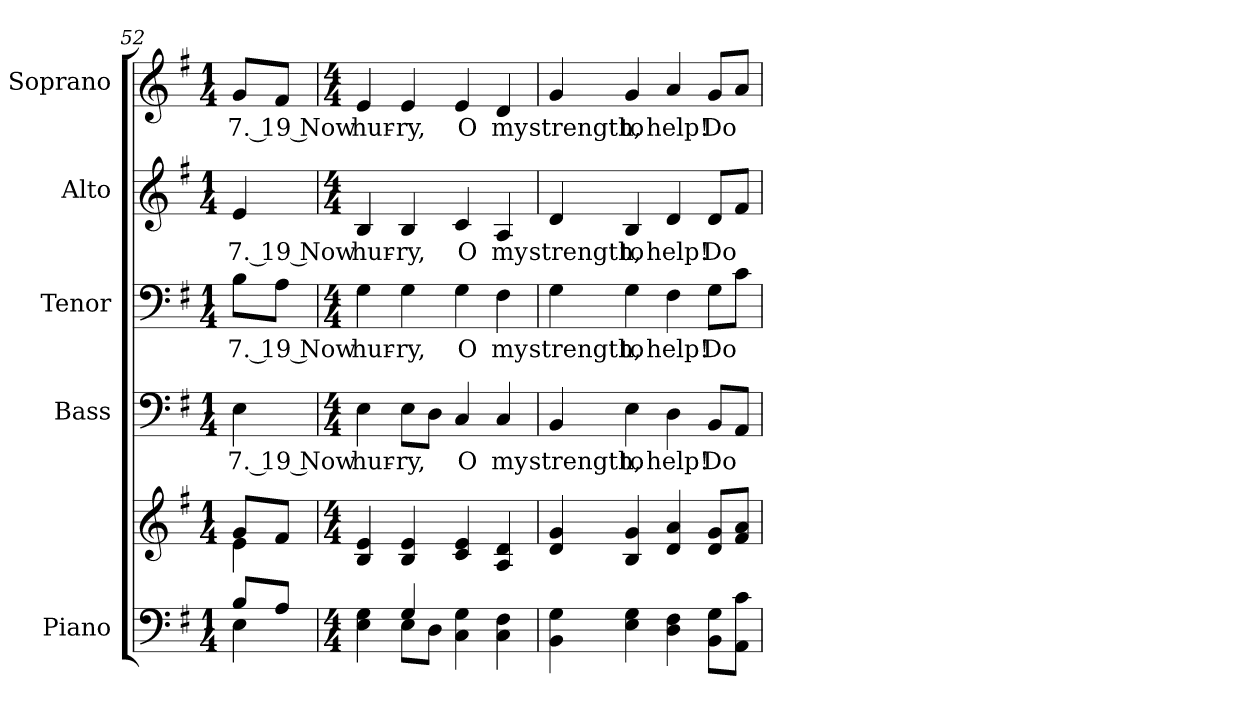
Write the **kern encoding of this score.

**kern	**kern	**kern	**text	**kern	**text	**kern	**text	**kern	**text
*part5	*part5	*part4	*part4	*part3	*part3	*part2	*part2	*part1	*part1
*staff6	*staff5	*staff4	*staff4	*staff3	*staff3	*staff2	*staff2	*staff1	*staff1
*I"Piano	*	*I"Bass	*	*I"Tenor	*	*I"Alto	*	*I"Soprano	*
*I'Pno.	*	*I'B.	*	*I'T.	*	*I'A.	*	*I'S.	*
!!LO:PB:g=z
*clefF4	*clefG2	*clefF4	*	*clefF4	*	*clefG2	*	*clefG2	*
*k[f#]	*k[f#]	*k[f#]	*	*k[f#]	*	*k[f#]	*	*k[f#]	*
*G:	*G:	*G:	*	*G:	*	*G:	*	*G:	*
*M1/4	*M1/4	*M1/4	*	*M1/4	*	*M1/4	*	*M1/4	*
=52	=52	=52	=52	=52	=52	=52	=52	=52	=52
*^	*^	*	*	*	*	*	*	*	*
!	!	!	!	!	!LO:LY:b:color=#000000	!	!	!	!	!	!
!	!	!	!	!	!	!	!LO:LY:b:color=#000000	!	!	!	!
!	!	!	!	!	!	!	!	!	!LO:LY:b:color=#000000	!	!
!	!	!	!	!	!	!	!	!	!	!	!LO:LY:b:color=#000000
8Bi/L	4Ei\	8gi/L	4ei\	4Ei\	7. 19 Now	8Bi\L	7. 19 Now	4ei/	7. 19 Now	8gi/L	7. 19 Now
8Ai/J	.	8f#i/J	.	.	.	8Ai\J	.	.	.	8f#i/J	.
*	*	*v	*v	*	*	*	*	*	*	*	*
=53	=53	=53	=53	=53	=53	=53	=53	=53	=53	=53
*M4/4	*	*M4/4	*M4/4	*	*M4/4	*	*M4/4	*	*M4/4	*
!	!	!	!	!LO:LY:b:color=#000000	!	!	!	!	!	!
!	!	!	!	!	!	!LO:LY:b:color=#000000	!	!	!	!
!	!	!	!	!	!	!	!	!LO:LY:b:color=#000000	!	!
!	!	!	!	!	!	!	!	!	!	!LO:LY:b:color=#000000
4Ei\ 4Gi	4ryy	4Bi/ 4ei	4Ei\	hur-	4Gi\	hur-	4Bi/	hur-	4ei/	hur-
!	!	!	!	!LO:LY:b:color=#000000	!	!	!	!	!	!
!	!	!	!	!	!	!LO:LY:b:color=#000000	!	!	!	!
!	!	!	!	!	!	!	!	!LO:LY:b:color=#000000	!	!
!	!	!	!	!	!	!	!	!	!	!LO:LY:b:color=#000000
4Gi/	8Ei\L	4Bi/ 4ei	8Ei\L	-ry,	4Gi\	-ry,	4Bi/	-ry,	4ei/	-ry,
.	8Di\J	.	8Di\J	.	.	.	.	.	.	.
!	!	!	!	!LO:LY:b:color=#000000	!	!	!	!	!	!
!	!	!	!	!	!	!LO:LY:b:color=#000000	!	!	!	!
!	!	!	!	!	!	!	!	!LO:LY:b:color=#000000	!	!
!	!	!	!	!	!	!	!	!	!	!LO:LY:b:color=#000000
4Ci\ 4Gi	2ryy	4ci/ 4ei	4Ci/	O	4Gi\	O	4ci/	O	4ei/	O
!	!	!	!	!LO:LY:b:color=#000000	!	!	!	!	!	!
!	!	!	!	!	!	!LO:LY:b:color=#000000	!	!	!	!
!	!	!	!	!	!	!	!	!LO:LY:b:color=#000000	!	!
!	!	!	!	!	!	!	!	!	!	!LO:LY:b:color=#000000
4Ci\ 4F#i	.	4Ai/ 4di	4Ci/	my	4F#i\	my	4Ai/	my	4di/	my
*v	*v	*	*	*	*	*	*	*	*	*
=54	=54	=54	=54	=54	=54	=54	=54	=54	=54
!	!	!	!LO:LY:b:color=#000000	!	!	!	!	!	!
!	!	!	!	!	!LO:LY:b:color=#000000	!	!	!	!
!	!	!	!	!	!	!	!LO:LY:b:color=#000000	!	!
!	!	!	!	!	!	!	!	!	!LO:LY:b:color=#000000
4BBi\ 4Gi	4di/ 4gi	4BBi/	strength,	4Gi\	strength,	4di/	strength,	4gi/	strength,
!	!	!	!LO:LY:b:color=#000000	!	!	!	!	!	!
!	!	!	!	!	!LO:LY:b:color=#000000	!	!	!	!
!	!	!	!	!	!	!	!LO:LY:b:color=#000000	!	!
!	!	!	!	!	!	!	!	!	!LO:LY:b:color=#000000
4Ei\ 4Gi	4Bi/ 4gi	4Ei\	to	4Gi\	to	4Bi/	to	4gi/	to
!	!	!	!LO:LY:b:color=#000000	!	!	!	!	!	!
!	!	!	!	!	!LO:LY:b:color=#000000	!	!	!	!
!	!	!	!	!	!	!	!LO:LY:b:color=#000000	!	!
!	!	!	!	!	!	!	!	!	!LO:LY:b:color=#000000
4Di\ 4F#i	4di/ 4ai	4Di\	help!	4F#i\	help!	4di/	help!	4ai/	help!
!	!	!	!LO:LY:b:color=#000000	!	!	!	!	!	!
!	!	!	!	!	!LO:LY:b:color=#000000	!	!	!	!
!	!	!	!	!	!	!	!LO:LY:b:color=#000000	!	!
!	!	!	!	!	!	!	!	!	!LO:LY:b:color=#000000
8BBi\ 8GiL	8di/ 8giL	8BBi/L	Do	8Gi\L	Do	8di/L	Do	8gi/L	Do
8AAi\ 8ciJ	8f#i/ 8aiJ	8AAi/J	.	8ci\J	.	8f#i/J	.	8ai/J	.
=	=	=	=	=	=	=	=	=	=
*-	*-	*-	*-	*-	*-	*-	*-	*-	*-
